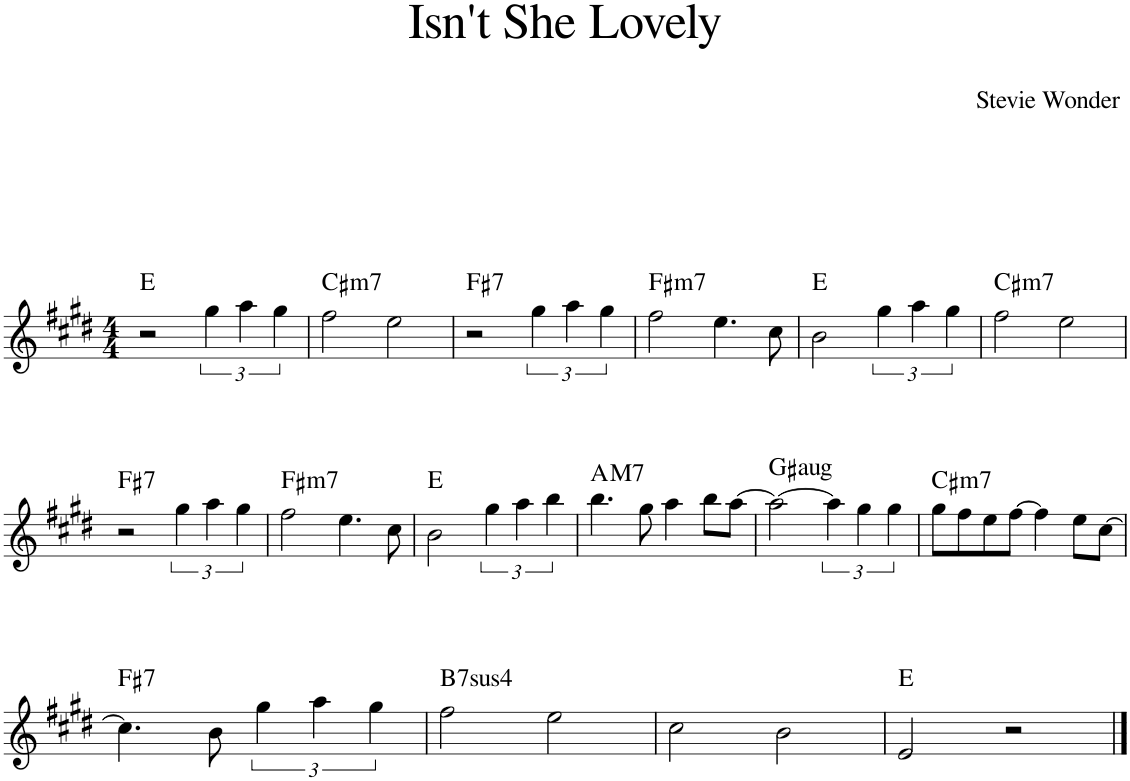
**kern	**harte
*part1	*part1
*staff1	*
*I"Piano	*
*I'Pno.	*
*clefG2	*
*k[f#c#g#d#]	*
*M4/4	*
=1	=1
2r	E:maj
6gg#\	.
6aa\	.
6gg#\	.
=2	=2
!	!LO:H:kt=m7
2ff#\	C#:min7
2ee\	.
=3	=3
!	!LO:H:kt=7
2r	F#:7
6gg#\	.
6aa\	.
6gg#\	.
=4	=4
!	!LO:H:kt=m7
2ff#\	F#:min7
4.ee\	.
8cc#\	.
=5	=5
2b\	E:maj
6gg#\	.
6aa\	.
6gg#\	.
=6	=6
!	!LO:H:kt=m7
2ff#\	C#:min7
2ee\	.
!!LO:LB:g=z
=7	=7
!	!LO:H:kt=7
2r	F#:7
6gg#\	.
6aa\	.
6gg#\	.
=8	=8
!	!LO:H:kt=m7
2ff#\	F#:min7
4.ee\	.
8cc#\	.
=9	=9
2b\	E:maj
6gg#\	.
6aa\	.
6bb\	.
=10	=10
!	!LO:H:kt=M7
4.bb\	A:maj7
8gg#\	.
4aa\	.
8bb\L	.
[8aa\J	.
=11	=11
!	!LO:H:kt=aug
2aa\_	G#:aug
6aa\]	.
6gg#\	.
6gg#\	.
=12	=12
!	!LO:H:kt=m7
8gg#\L	C#:min7
8ff#\	.
8ee\	.
[8ff#\J	.
4ff#\]	.
8ee\L	.
[8cc#\J	.
!!LO:LB:g=z
=13	=13
!	!LO:H:kt=7
4.cc#\]	F#:7
8b\	.
6gg#\	.
6aa\	.
6gg#\	.
=14	=14
!	!LO:H:kt=74
2ff#\	B:sus4(7)
2ee\	.
=15	=15
2cc#\	.
2b\	.
=16	=16
2e/	E:maj
2r	.
==	==
*-	*-
